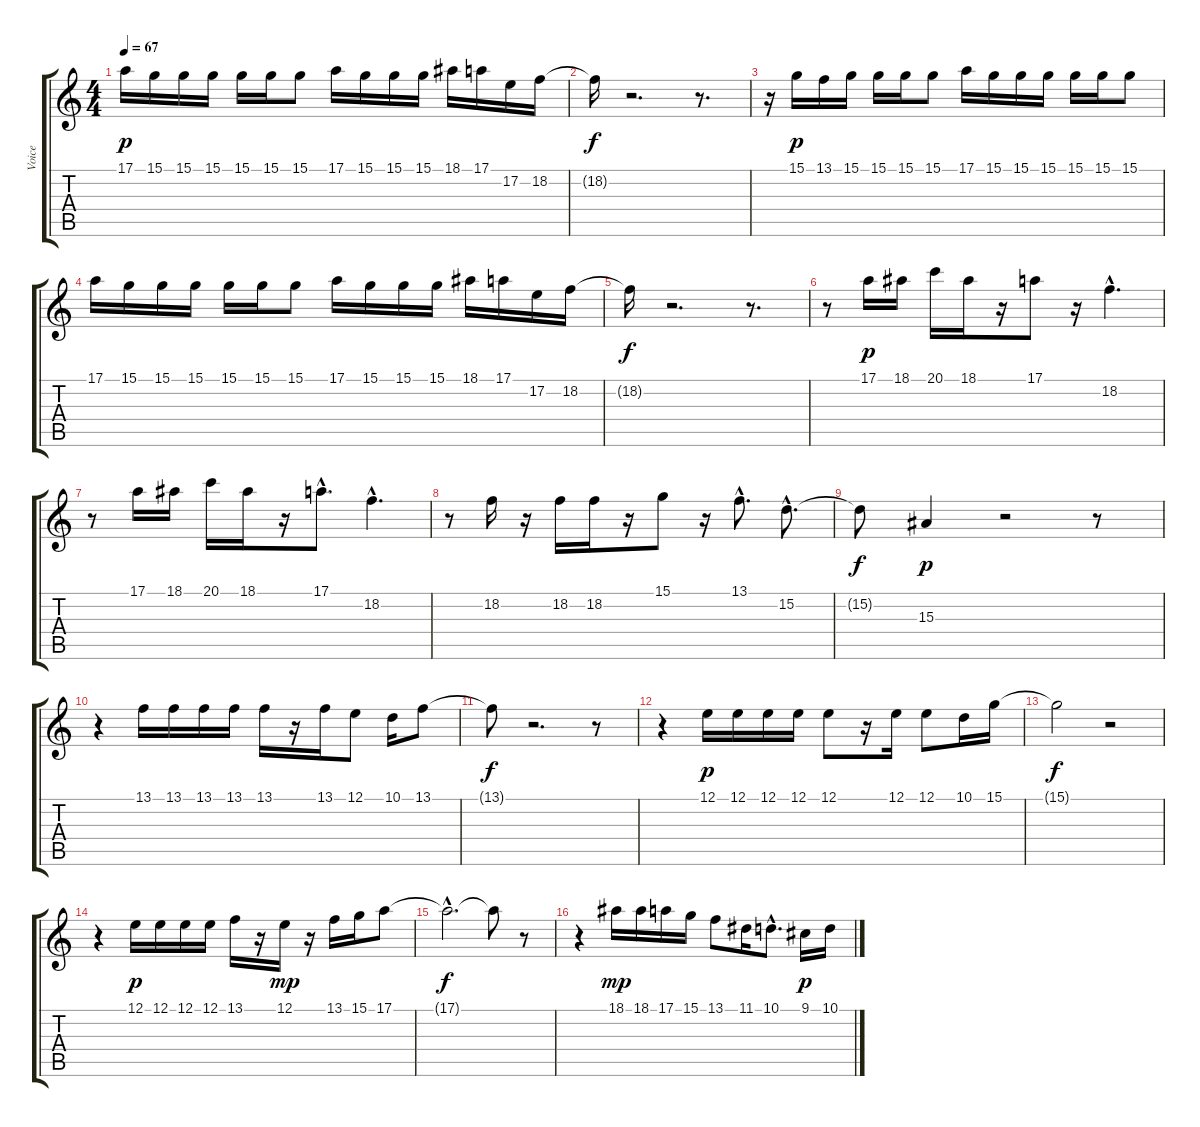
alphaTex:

\track ("Voice" "Voice") {instrument englishhorn}
\staff {score tabs}
\tuning (E4 B3 G3 D3 A2 E2) {hide}
\ts (4 4)
\tempo 67
\clef g2
\ks c
17.1.16{dy p} 15.1.16 15.1.16 15.1.16 15.1.16 15.1.16 15.1.8 17.1.16 15.1.16 15.1.16 15.1.16 18.1.16 17.1.16 17.2.16 18.2.16 |
18.2{t}.16{dy f} r.2{d} r.8{d} |
r.16 15.1.16{dy p} 13.1.16 15.1.16 15.1.16 15.1.16 15.1.8 17.1.16 15.1.16 15.1.16 15.1.16 15.1.16 15.1.16 15.1.8 |
17.1.16 15.1.16 15.1.16 15.1.16 15.1.16 15.1.16 15.1.8 17.1.16 15.1.16 15.1.16 15.1.16 18.1.16 17.1.16 17.2.16 18.2.16 |
18.2{t}.16{dy f} r.2{d} r.8{d} |
r.8 17.1.16{dy p} 18.1.16 20.1.16 18.1.16 r.16 17.1.8 r.16 18.2{hac}.4{d} |
r.8 17.1.16 18.1.16 20.1.16 18.1.16 r.16 17.1{hac}.8{d} 18.2{hac}.4{d} |
r.8 18.2.16 r.16 18.2.16 18.2.16 r.16 15.1.8 r.16 13.1{hac}.8{d} 15.2{hac}.8{d} |
15.2{t}.8{dy f} 15.3.4{dy p} r.2 r.8 |
r.4 13.1.16 13.1.16 13.1.16 13.1.16 13.1.16 r.16 13.1.16 12.1.8 10.1.16 13.1.8 |
13.1{t}.8{dy f} r.2{d} r.8 |
r.4 12.1.16{dy p} 12.1.16 12.1.16 12.1.16 12.1.8 r.16 12.1.16 12.1.8 10.1.16 15.1.16 |
15.1{t}.2{dy f} r.2 |
r.4 12.1.16{dy p} 12.1.16 12.1.16 12.1.16 13.1.16 r.16 12.1.16{dy mp} r.16 13.1.16 15.1.16 17.1.8 |
17.1{hac t}.2{d dy f} 17.1{t}.8 r.8 |
r.4 18.1.16{dy mp} 18.1.16 17.1.16 15.1.16 13.1.8 11.1.16 10.1{hac}.8{d} 9.1.16{dy p} 10.1.16
